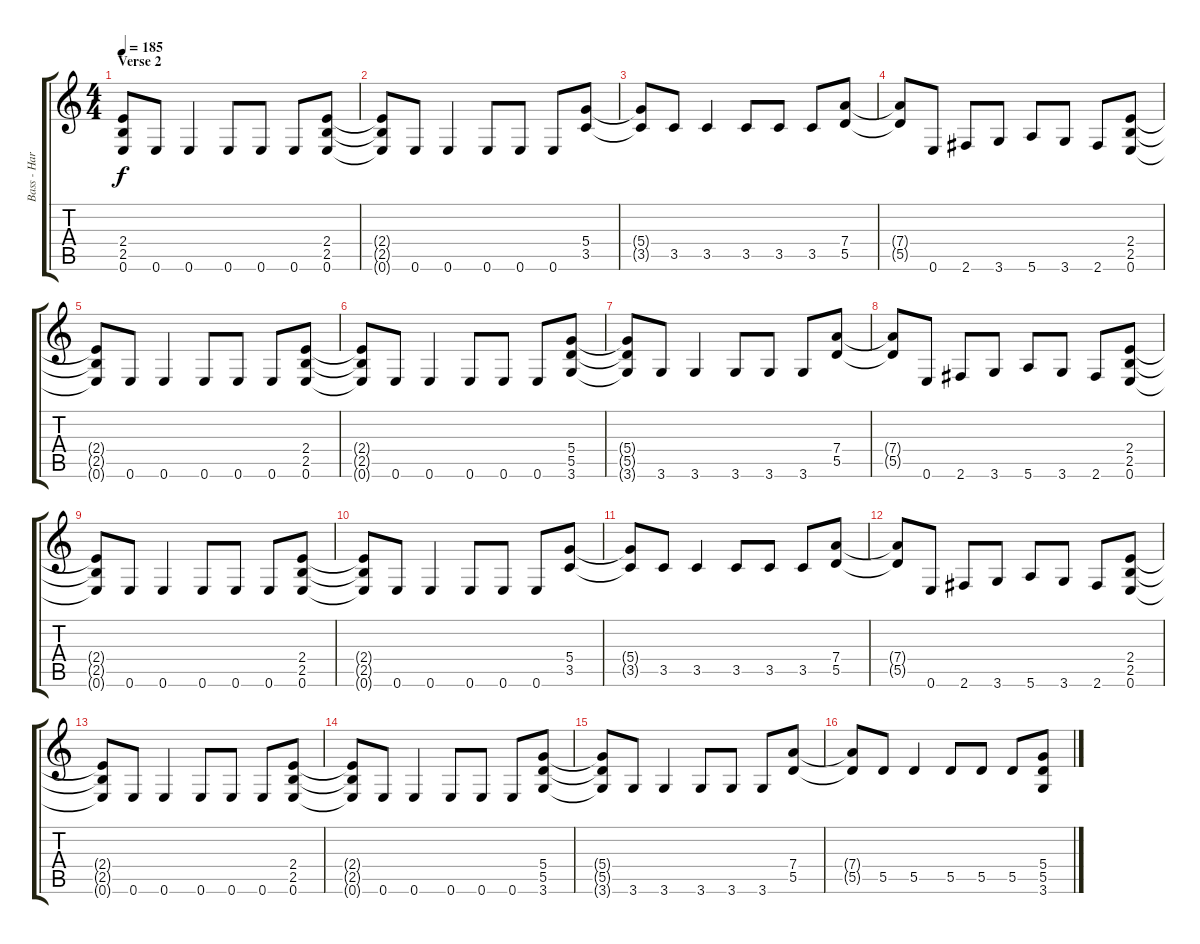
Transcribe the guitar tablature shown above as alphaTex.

\track ("Bass - Harris" "Bass - Har") {instrument electricbassfinger}
\staff {score tabs}
\tuning (E4 B3 G3 D3 A2 E2) {hide}
\ts (4 4)
\section ("" "Verse 2")
\tempo 185
\clef g2
\ks c
(2.4{t} 2.5{t} 0.6{t}).8{dy f} 0.6.8 0.6.4 0.6.8 0.6.8 0.6.8 (2.4 2.5 0.6).8 |
(2.4{t} 2.5{t} 0.6{t}).8 0.6.8 0.6.4 0.6.8 0.6.8 0.6.8 (5.4 3.5).8 |
(5.4{t} 3.5{t}).8 3.5.8 3.5.4 3.5.8 3.5.8 3.5.8 (7.4 5.5).8 |
(7.4{t} 5.5{t}).8 0.6.8 2.6.8 3.6.8 5.6.8 3.6.8 2.6.8 (2.4 2.5 0.6).8 |
(2.4{t} 2.5{t} 0.6{t}).8 0.6.8 0.6.4 0.6.8 0.6.8 0.6.8 (2.4 2.5 0.6).8 |
(2.4{t} 2.5{t} 0.6{t}).8 0.6.8 0.6.4 0.6.8 0.6.8 0.6.8 (5.4 5.5 3.6).8 |
(5.4{t} 5.5{t} 3.6{t}).8 3.6.8 3.6.4 3.6.8 3.6.8 3.6.8 (7.4 5.5).8 |
(7.4{t} 5.5{t}).8 0.6.8 2.6.8 3.6.8 5.6.8 3.6.8 2.6.8 (2.4 2.5 0.6).8 |
\section ("" "")
(2.4{t} 2.5{t} 0.6{t}).8 0.6.8 0.6.4 0.6.8 0.6.8 0.6.8 (2.4 2.5 0.6).8 |
(2.4{t} 2.5{t} 0.6{t}).8 0.6.8 0.6.4 0.6.8 0.6.8 0.6.8 (5.4 3.5).8 |
(5.4{t} 3.5{t}).8 3.5.8 3.5.4 3.5.8 3.5.8 3.5.8 (7.4 5.5).8 |
(7.4{t} 5.5{t}).8 0.6.8 2.6.8 3.6.8 5.6.8 3.6.8 2.6.8 (2.4 2.5 0.6).8 |
(2.4{t} 2.5{t} 0.6{t}).8 0.6.8 0.6.4 0.6.8 0.6.8 0.6.8 (2.4 2.5 0.6).8 |
(2.4{t} 2.5{t} 0.6{t}).8 0.6.8 0.6.4 0.6.8 0.6.8 0.6.8 (5.4 5.5 3.6).8 |
(5.4{t} 5.5{t} 3.6{t}).8 3.6.8 3.6.4 3.6.8 3.6.8 3.6.8 (7.4 5.5).8 |
(7.4{t} 5.5{t}).8 5.5.8 5.5.4 5.5.8 5.5.8 5.5.8 (5.4 5.5 3.6).8
